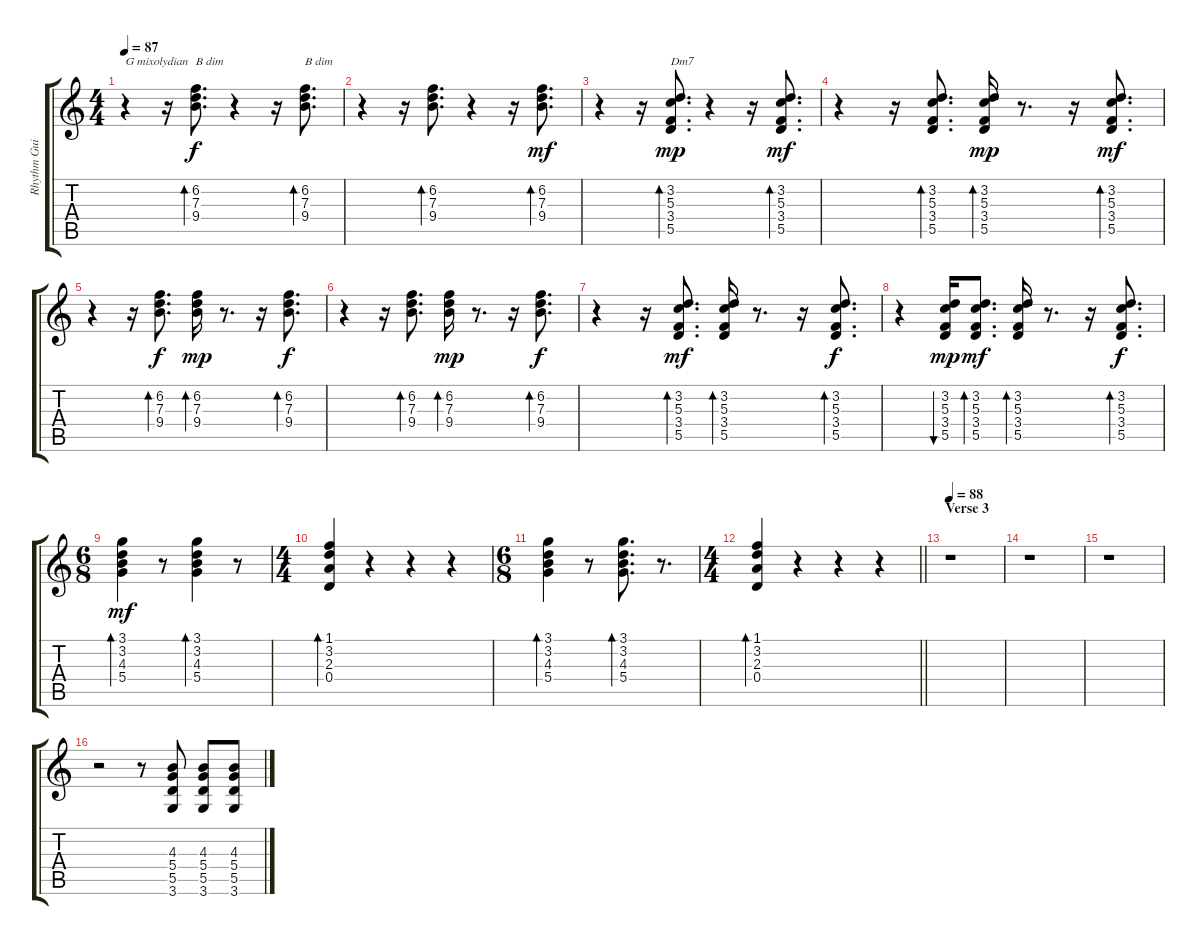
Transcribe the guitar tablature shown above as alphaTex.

\track ("Rhythm Guitar" "Rhythm Gui") {instrument overdrivenguitar}
\staff {score tabs}
\tuning (E4 B3 G3 D3 A2 E2) {hide}
\ts (4 4)
\tempo 87
\clef g2
\ks c
r.4{txt "G mixolydian" dy mf} r.16 (6.2 7.3 9.4).8{d bd 60 txt "B dim" dy f} r.4 r.16 (6.2 7.3 9.4).8{d bd 60 txt "B dim"} |
r.4 r.16 (6.2 7.3 9.4).8{d bd 60} r.4 r.16 (6.2 7.3 9.4).8{d bd 60 dy mf} |
r.4 r.16 (3.2 5.3 3.4 5.5).8{d bd 60 txt "Dm7" dy mp} r.4 r.16 (3.2 5.3 3.4 5.5).8{d bd 60 dy mf} |
r.4 r.16 (3.2 5.3 3.4 5.5).8{d bd 60} (3.2 5.3 3.4 5.5).16{bd 60 dy mp} r.8{d} r.16 (3.2 5.3 3.4 5.5).8{d bd 60 dy mf} |
r.4 r.16 (6.2 7.3 9.4).8{d bd 60 dy f} (6.2 7.3 9.4).16{bd 60 dy mp} r.8{d} r.16 (6.2 7.3 9.4).8{d bd 60 dy f} |
r.4 r.16 (6.2 7.3 9.4).8{d bd 60} (6.2 7.3 9.4).16{bd 60 dy mp} r.8{d} r.16 (6.2 7.3 9.4).8{d bd 60 dy f} |
r.4 r.16 (3.2 5.3 3.4 5.5).8{d bd 60 dy mf} (3.2 5.3 3.4 5.5).16{bd 60} r.8{d} r.16 (3.2 5.3 3.4 5.5).8{d bd 60 dy f} |
r.4 (3.2 5.3 3.4 5.5).16{bu 60 dy mp} (3.2 5.3 3.4 5.5).8{d bd 60 dy mf} (3.2 5.3 3.4 5.5).16{bd 60} r.8{d} r.16 (3.2 5.3 3.4 5.5).8{d bd 60 dy f} |
\ts (6 8)
(3.1 3.2 4.3 5.4).4{bd 120 dy mf} r.8 (3.1 3.2 4.3 5.4).4{bd 120} r.8 |
\ts (4 4)
(1.1 3.2 2.3 0.4).4{bd 120} r.4 r.4 r.4 |
\ts (6 8)
(3.1 3.2 4.3 5.4).4{bd 60} r.8 (3.1 3.2 4.3 5.4).8{d bd 60} r.8{d} |
\ts (4 4)
\barLineRight lightlight
(1.1 3.2 2.3 0.4).4{bd 60} r.4 r.4 r.4 |
\section ("" "Verse 3")
\tempo 88
r.1 |
r.1 |
r.1 |
r.2 r.8 (4.3 5.4 5.5 3.6).8 (4.3 5.4 5.5 3.6).8 (4.3 5.4 5.5 3.6).8
